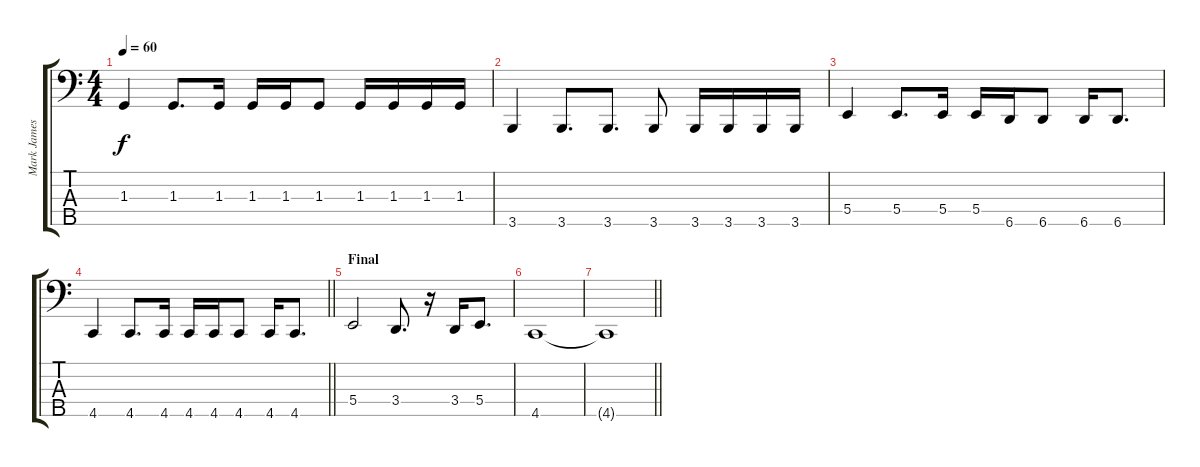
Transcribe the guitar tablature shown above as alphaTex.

\track ("Mark James" "Mark James") {instrument electricbassfinger}
\staff {score tabs}
\tuning (E2 B1 Gb1 B0 Ab0) {hide}
\ts (4 4)
\tempo 60
\clef f4
\ks c
1.3.4{dy f} 1.3.8{d} 1.3.16 1.3.16 1.3.16 1.3.8 1.3.16 1.3.16 1.3.16 1.3.16 |
3.5.4 3.5.8{d} 3.5.8{d} 3.5.8 3.5.16 3.5.16 3.5.16 3.5.16 |
5.4.4 5.4.8{d} 5.4.16 5.4.16 6.5.16 6.5.8 6.5.16 6.5.8{d} |
\barLineRight lightlight
4.5.4 4.5.8{d} 4.5.16 4.5.16 4.5.16 4.5.8 4.5.16 4.5.8{d} |
\section ("" "Final")
5.4.2 3.4.8{d} r.16 3.4.16 5.4.8{d} |
4.5.1 |
\barLineRight lightlight
4.5{t}.1
